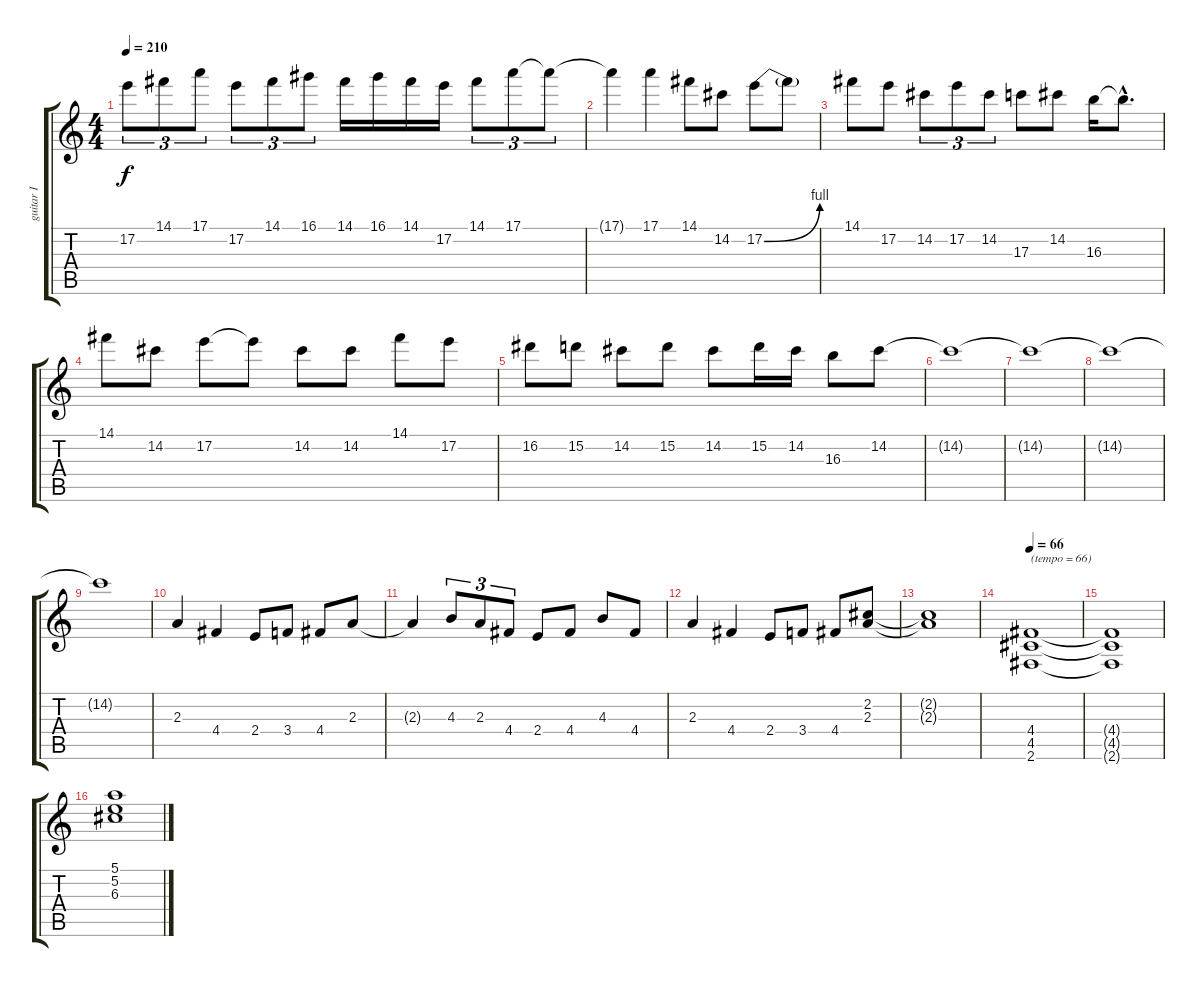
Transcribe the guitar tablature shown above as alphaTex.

\track ("guitar I" "guitar I") {instrument overdrivenguitar}
\staff {score tabs}
\tuning (E4 B3 G3 D3 A2 E2) {hide}
\ts (4 4)
\tempo 210
\clef g2
\ks c
17.2.8{tu (3 2) dy f} 14.1.8{tu (3 2)} 17.1.8{tu (3 2)} 17.2.8{tu (3 2)} 14.1.8{tu (3 2)} 16.1.8{tu (3 2)} 14.1.16 16.1.16 14.1.16 17.2.16 14.1.8{tu (3 2)} 17.1.8{tu (3 2)} 17.1{t}.8{tu (3 2)} |
17.1{t}.4 17.1.4 14.1.8 14.2.8 17.2{be (bend 0 0 60 4)}.8 17.2{t}.8 |
14.1.8 17.2.8 14.2.8{tu (3 2)} 17.2.8{tu (3 2)} 14.2.8{tu (3 2)} 17.3.8 14.2.8 16.3.16 16.3{hac t}.8{d} |
14.1.8 14.2.8 17.2.8 17.2{t}.8 14.2.8 14.2.8 14.1.8 17.2.8 |
16.2.8 15.2.8 14.2.8 15.2.8 14.2.8 15.2.16 14.2.16 16.3.8 14.2.8 |
14.2{t}.1 |
14.2{t}.1 |
14.2{t}.1 |
14.2{t}.1 |
2.3.4 4.4.4 2.4.8 3.4.8 4.4.8 2.3.8 |
2.3{t}.4 4.3.8{tu (3 2)} 2.3.8{tu (3 2)} 4.4.8{tu (3 2)} 2.4.8 4.4.8 4.3.8 4.4.8 |
2.3.4 4.4.4 2.4.8 3.4.8 4.4.8 (2.2 2.3).8 |
(2.2{t} 2.3{t}).1 |
\tempo 66
(4.4 4.5 2.6).1{txt "(tempo = 66)"} |
(4.4{t} 4.5{t} 2.6{t}).1 |
(5.1 5.2 6.3).1
